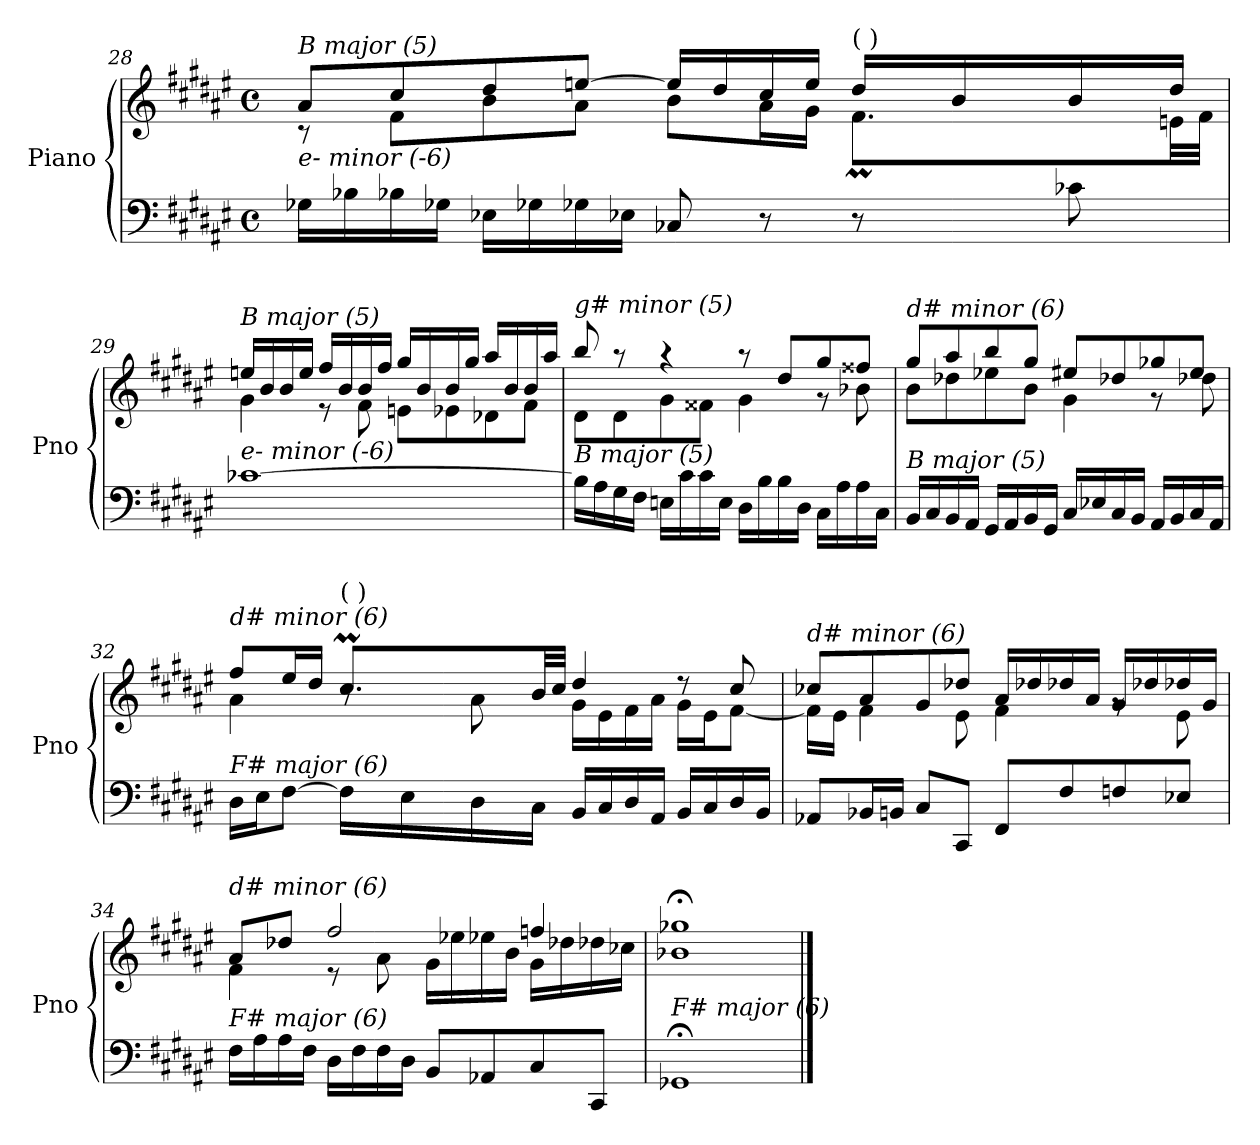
**kern	**kern
*part1	*part1
*staff2	*staff1
*I"Piano	*
*I'Pno	*
!!LO:PB:g=z
*clefF4	*clefG2
*k[f#c#g#d#a#e#]	*k[f#c#g#d#a#e#]
*M4/4	*M4/4
*met(c)	*met(c)
=28	=28
*^	*^
*	*	*	*^
!	!	!LO:TX:i:t=B major (5)	!	!
!LO:TX:i:t=e- minor (-6)	!	!	!	!
2.ryy	16G-Xi\LL	8a#/L	8r	2.ryy
.	16B-Xi\	.	.	.
.	16B-Xi\	8cc#/	8f#\L	.
.	16G-Xi\JJ	.	.	.
.	16E-Xi\LL	8dd#/	8b\	.
.	16G-Xi\	.	.	.
.	16G-Xi\	[8een/J	8a#\J	.
.	16E-Xi\JJ	.	.	.
.	8C-Xi/	16ee/LL]	8b\L	.
.	.	16dd#/	.	.
.	8r	16cc#/	16a#\L	.
.	.	16ee/JJ	16g#\JJ	.
*	*	*	*	*Xtuplet
!	!	!LO:TX:a:t=(   )	!	!
8.ryy	8r	16dd#/LL	8.f#M\L	128%3g#yy
.	.	.	.	128%3f#yy
.	.	.	.	128%3g#yy
.	.	16b/	.	.
.	.	.	.	128%3f#yy
.	.	.	.	128%3g#yy
.	.	.	.	128%3f#yy
.	8c-Xi\	16b/	.	.
.	.	.	.	128%3g#yy
.	.	.	.	128%3f#yy
16ryy	.	16dd#/JJ	32en\LL	16ryy
.	.	.	32f#\JJJ	.
*v	*v	*	*	*
*	*	*v	*v
=29	=29	=29
!	!LO:TX:i:t=B major (5)	!
!LO:TX:i:t=e- minor (-6)	!	!
[1c-Xi	16een/LL	4g#\
.	16b/	.
.	16b/	.
.	16ee/JJ	.
.	16ff#/LL	8r
.	16b/	.
.	16b/	8f#\
.	16ff#/JJ	.
.	16gg#/LL	8en\L
.	16b/	.
.	16b/	8e-Xi\
.	16gg#/JJ	.
.	16aa#/LL	8d-Xi\
.	16b/	.
.	16b/	8f#\J
.	16aa#/JJ	.
!!LO:LB:g=z	!!
=30	=30	=30
!	!LO:TX:i:t=g# minor (5)	!
!LO:TX:i:t=B major (5)	!	!
16B\LL]	8bb/	8d#\L
16A#\	.	.
16G#\	8r	8d#\
16F#\JJ	.	.
16En\LL	4r	8g#\
16c#\	.	.
16c#\	.	8f##X\J
16E\JJ	.	.
16D#\LL	8r	4g#\
16B\	.	.
16B\	8dd#/L	.
16D#\JJ	.	.
16C#\LL	8gg#/	8r
16A#\	.	.
16A#\	8ff##X/J	8b-Xi\
16C#\JJ	.	.
!!LO:LB:g=z	!!
=31	=31	=31
!	!LO:TX:i:t=d# minor (6)	!
!LO:TX:i:t=B major (5)	!	!
16BB/LL	8gg#/L	8b\L
16C#/	.	.
16BB/	8aa#/	8dd-Xi\
16AA#/JJ	.	.
16GG#/LL	8bb/	8ee-Xi\
16AA#/	.	.
16BB/	8gg#/J	8b\J
16GG#/JJ	.	.
16C#/LL	8ee#/L	4g#\
16E-Xi/	.	.
16C#/	8dd-Xi/	.
16BB/JJ	.	.
16AA#/LL	8gg-Xi/	8r
16BB/	.	.
16C#/	8ee#/J	8dd-Xi\
16AA#/JJ	.	.
=32	=32	=32
*^	*	*^
!	!	!LO:TX:i:t=d# minor (6)	!	!
!LO:TX:i:t=F# major (6)	!	!	!	!
4ryy	16D#\LL	8ff#/L	4a#\	4ryy
.	16E#\J	.	.	.
.	[8F#\J	16ee#/L	.	.
.	.	16dd#/JJ	.	.
!	!	!LO:TX:a:t=(   )	!	!
8.ryy	16F#\LL]	8.cc#M/L	8r	128%3dd#yy
.	.	.	.	128%3cc#yy
.	.	.	.	128%3dd#yy
.	16E#\	.	.	.
.	.	.	.	128%3cc#yy
.	.	.	.	128%3dd#yy
.	.	.	.	128%3cc#yy
.	16D#\	.	8a#\	.
.	.	.	.	128%3dd#yy
.	.	.	.	128%3cc#yy
2ryy	16C#\JJ	32b/LL	.	2ryy
.	.	32cc#/JJJ	.	.
.	16BB/LL	4dd#/	16g#\LL	.
.	16C#/	.	16e#\	.
.	16D#/	.	16f#\	.
.	16AA#/JJ	.	16a#\JJ	.
.	16BB/LL	8r	16g#\LL	.
.	16C#/	.	16e#\J	.
.	16D#/	8cc#/	[8f#\J	.
16ryy	16BB/JJ	.	.	16ryy
!!LO:LB:g=z
=33	=33	=33	=33	=33
!	!	!LO:TX:i:t=d# minor (6)	!	!
!LO:TX:i:t=F# major (6)	!	!	!	!
*v	*v	*	*	*
*	*	*v	*v
8AA-Xi/L	8cc-Xi/L	16f#\LL]
.	.	16e#\JJ
16BB-Xi/L	8a#/	4f#\
16BB/JJ	.	.
8C#/L	8g#/	.
8CC#/J	8dd-Xi/J	8e#\
8FF#/L	16a#/LL	4f#\
.	16dd-Xi/	.
8F#/	16dd-Xi/	.
.	16a#/JJ	.
8Fni/	16g#/LL	8rg
.	16dd-Xi/	.
8E-Xi/J	16dd-Xi/	8e#\
.	16g#/JJ	.
=34	=34	=34
!	!LO:TX:i:t=d# minor (6)	!
!LO:TX:i:t=F# major (6)	!	!
16F#\LL	8a#/L	4f#\
16A#\	.	.
16A#\	8dd-Xi/J	.
16F#\JJ	.	.
16D#\LL	2ff#/	8r
16F#\	.	.
16F#\	.	8a#\
16D#\JJ	.	.
8BB/L	.	16g#\LL
.	.	16ee-Xi\
8AA-Xi/	.	16ee-Xi\
.	.	16b\JJ
8C#/	4ffni/	16g#\LL
.	.	16dd-Xi\
8CC#/J	.	16dd-Xi\
.	.	16cc-Xi\JJ
=35	=35	=35
!	!LO:TX:i:t=d# minor (6)	!
!LO:TX:i:t=F# major (6)	!	!
*	*v	*v
1GG-X;i	1b-Xi;< 1gg-Xi;<
==	==
*-	*-
